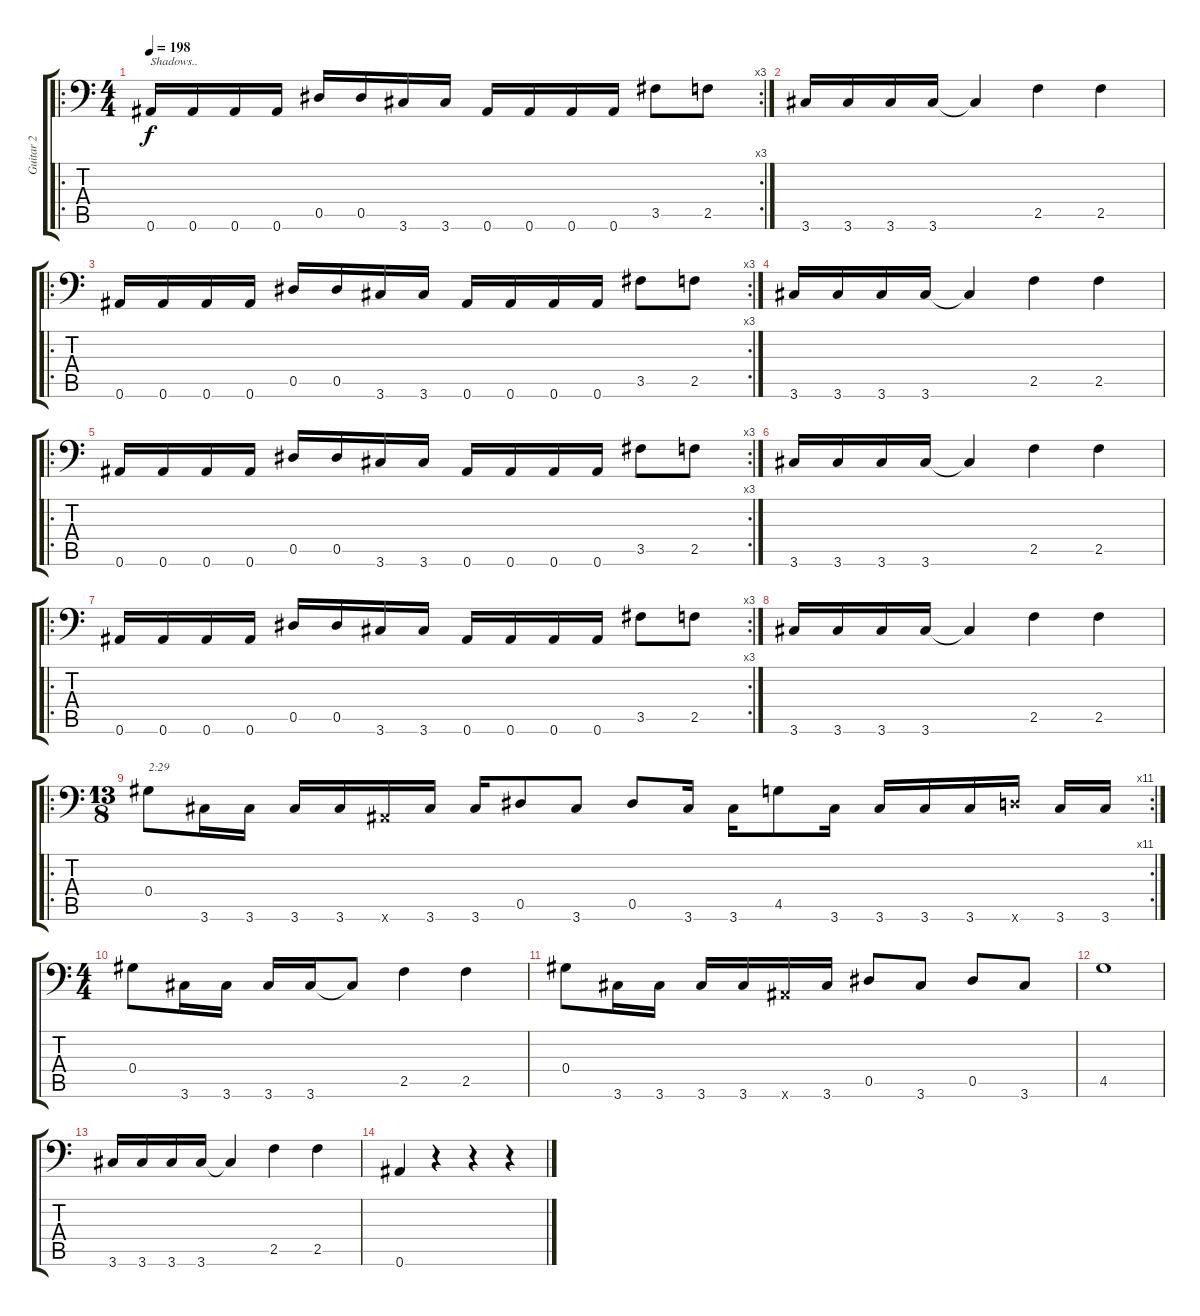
\track ("Guitar 2" "Guitar 2") {instrument distortionguitar}
\staff {score tabs}
\tuning (Bb3 F3 Db3 Ab2 Eb2 Bb1) {hide}
\ro
\rc 3
\ts (4 4)
\tempo 198
\clef f4
\ks c
0.6.16{txt "Shadows.." dy f} 0.6.16 0.6.16 0.6.16 0.5.16 0.5.16 3.6.16 3.6.16 0.6.16 0.6.16 0.6.16 0.6.16 3.5.8 2.5.8 |
3.6.16 3.6.16 3.6.16 3.6.16 3.6{t}.4 2.5.4 2.5.4 |
\ro
\rc 3
0.6.16 0.6.16 0.6.16 0.6.16 0.5.16 0.5.16 3.6.16 3.6.16 0.6.16 0.6.16 0.6.16 0.6.16 3.5.8 2.5.8 |
3.6.16 3.6.16 3.6.16 3.6.16 3.6{t}.4 2.5.4 2.5.4 |
\ro
\rc 3
0.6.16 0.6.16 0.6.16 0.6.16 0.5.16 0.5.16 3.6.16 3.6.16 0.6.16 0.6.16 0.6.16 0.6.16 3.5.8 2.5.8 |
3.6.16 3.6.16 3.6.16 3.6.16 3.6{t}.4 2.5.4 2.5.4 |
\ro
\rc 3
0.6.16 0.6.16 0.6.16 0.6.16 0.5.16 0.5.16 3.6.16 3.6.16 0.6.16 0.6.16 0.6.16 0.6.16 3.5.8 2.5.8 |
3.6.16 3.6.16 3.6.16 3.6.16 3.6{t}.4 2.5.4 2.5.4 |
\ro
\rc 11
\ts (13 8)
0.4.8{txt "2:29"} 3.6.16 3.6.16 3.6.16 3.6.16 0.6{x}.16 3.6.16 3.6.16 0.5.8 3.6.8 0.5.8 3.6.16 3.6.16 4.5.8 3.6.16 3.6.16 3.6.16 3.6.16 4.6{x}.16 3.6.16 3.6.16 |
\ts (4 4)
0.4.8 3.6.16 3.6.16 3.6.16 3.6.16 3.6{t}.8 2.5.4 2.5.4 |
0.4.8 3.6.16 3.6.16 3.6.16 3.6.16 0.6{x}.16 3.6.16 0.5.8 3.6.8 0.5.8 3.6.8 |
4.5.1 |
3.6.16 3.6.16 3.6.16 3.6.16 3.6{t}.4 2.5.4 2.5.4 |
0.6.4 r.4 r.4 r.4
